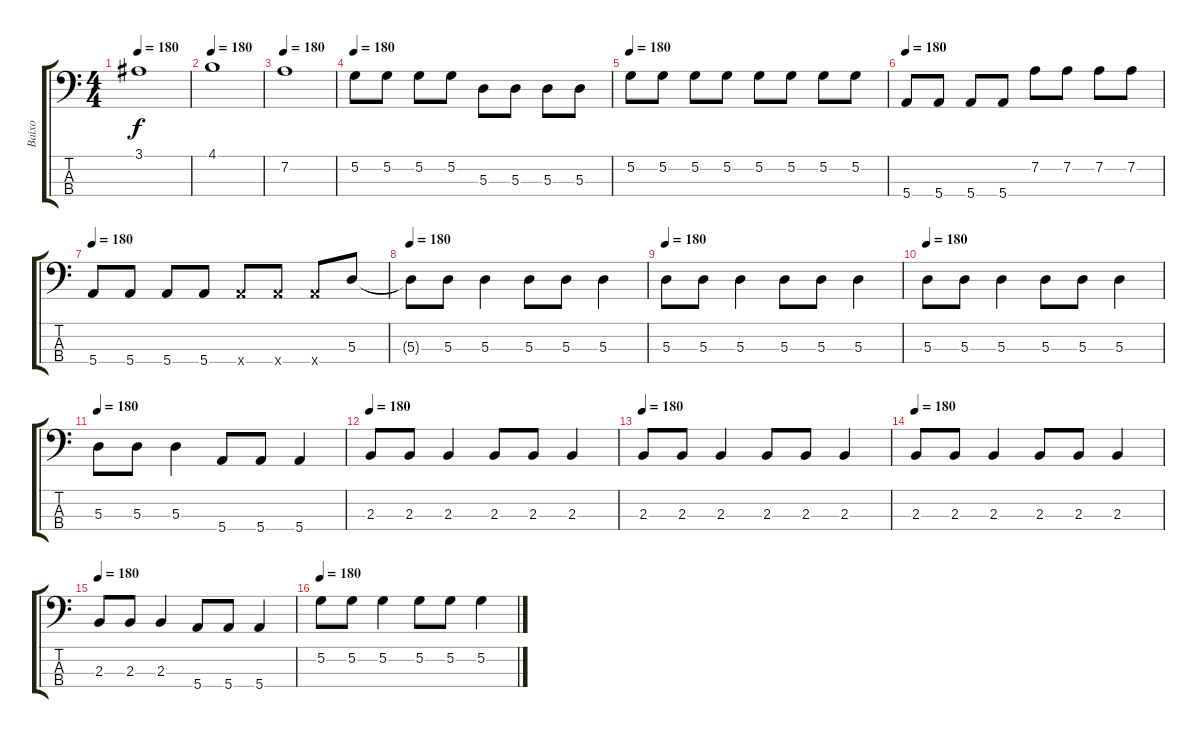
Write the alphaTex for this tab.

\track ("Baixo" "Baixo") {instrument electricbasspick}
\staff {score tabs}
\tuning (G2 D2 A1 E1) {hide}
\ts (4 4)
\tempo 180
\clef f4
\ks c
3.1{t}.1{dy f} |
\tempo 180
4.1.1 |
\tempo 180
7.2.1 |
\tempo 180
5.2.8 5.2.8 5.2.8 5.2.8 5.3.8 5.3.8 5.3.8 5.3.8 |
\tempo 180
5.2.8 5.2.8 5.2.8 5.2.8 5.2.8 5.2.8 5.2.8 5.2.8 |
\tempo 180
5.4.8 5.4.8 5.4.8 5.4.8 7.2.8 7.2.8 7.2.8 7.2.8 |
\tempo 180
5.4.8 5.4.8 5.4.8 5.4.8 5.4{x}.8 5.4{x}.8 5.4{x}.8 5.3.8 |
\tempo 180
5.3{t}.8 5.3.8 5.3.4 5.3.8 5.3.8 5.3.4 |
\tempo 180
5.3.8 5.3.8 5.3.4 5.3.8 5.3.8 5.3.4 |
\tempo 180
5.3.8 5.3.8 5.3.4 5.3.8 5.3.8 5.3.4 |
\tempo 180
5.3.8 5.3.8 5.3.4 5.4.8 5.4.8 5.4.4 |
\tempo 180
2.3.8 2.3.8 2.3.4 2.3.8 2.3.8 2.3.4 |
\tempo 180
2.3.8 2.3.8 2.3.4 2.3.8 2.3.8 2.3.4 |
\tempo 180
2.3.8 2.3.8 2.3.4 2.3.8 2.3.8 2.3.4 |
\tempo 180
2.3.8 2.3.8 2.3.4 5.4.8 5.4.8 5.4.4 |
\tempo 180
5.2.8 5.2.8 5.2.4 5.2.8 5.2.8 5.2.4
